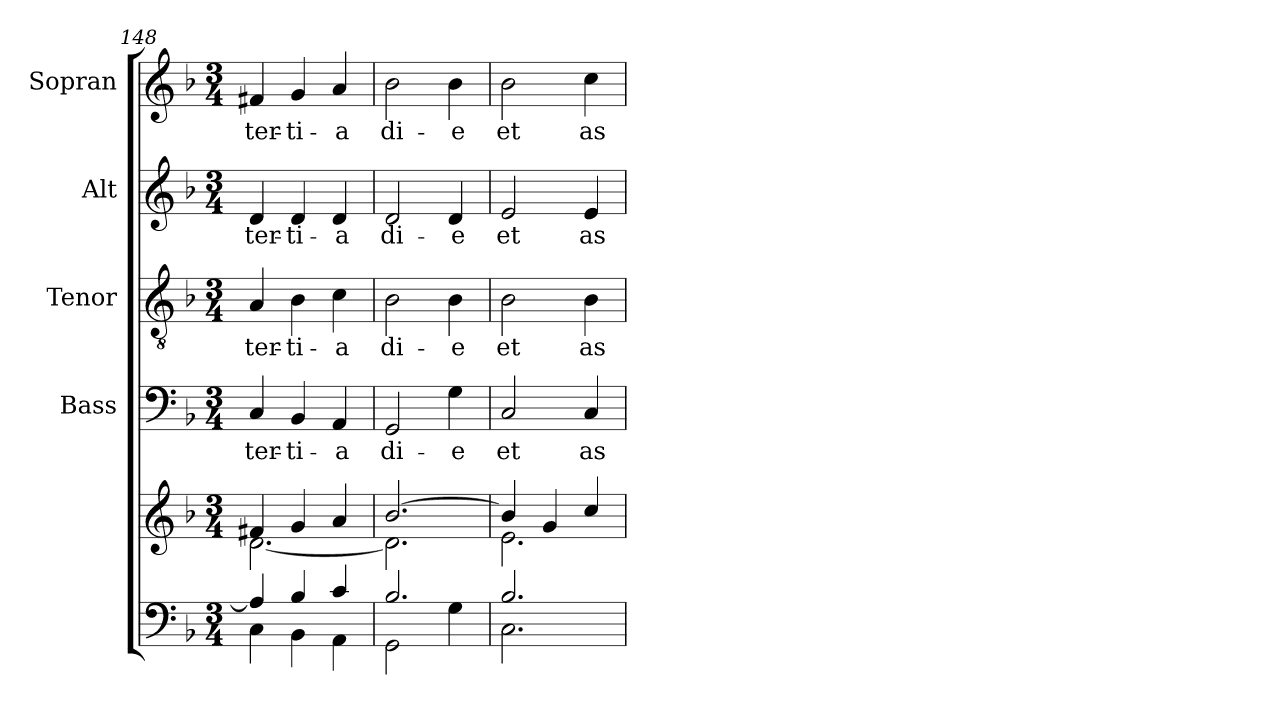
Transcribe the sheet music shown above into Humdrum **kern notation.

**kern	**kern	**kern	**text	**kern	**text	**kern	**text	**kern	**text
*part5	*part5	*part4	*part4	*part3	*part3	*part2	*part2	*part1	*part1
*staff6	*staff5	*staff4	*staff4	*staff3	*staff3	*staff2	*staff2	*staff1	*staff1
*	*	*I"Bass	*	*I"Tenor	*	*I"Alt	*	*I"Sopran	*
*	*	*I'B.	*	*I'T.	*	*I'A.	*	*I'S.	*
*clefF4	*clefG2	*clefF4	*	*clefGv2	*	*clefG2	*	*clefG2	*
*k[b-]	*k[b-]	*k[b-]	*	*k[b-]	*	*k[b-]	*	*k[b-]	*
*F:	*F:	*F:	*	*F:	*	*F:	*	*F:	*
*M3/4	*M3/4	*M3/4	*	*M3/4	*	*M3/4	*	*M3/4	*
=148	=148	=148	=148	=148	=148	=148	=148	=148	=148
*^	*^	*	*	*	*	*	*	*	*
!	!	!	!	!	!LO:LY:b	!	!LO:LY:b	!	!LO:LY:b	!	!LO:LY:b
4A/]	4C\	4f#X/	[<2.d\	4C/	ter-	4A/	ter-	4d/	ter-	4f#X/	ter-
!	!	!	!	!	!LO:LY:b	!	!LO:LY:b	!	!LO:LY:b	!	!LO:LY:b
4B-/	4BB-\	4g/	.	4BB-/	-ti-	4B-\	-ti-	4d/	-ti-	4g/	-ti-
!	!	!	!	!	!LO:LY:b	!	!LO:LY:b	!	!LO:LY:b	!	!LO:LY:b
4c/	4AA\	4a/	.	4AA/	-a	4c\	-a	4d/	-a	4a/	-a
=149	=149	=149	=149	=149	=149	=149	=149	=149	=149	=149	=149
!	!	!	!	!	!LO:LY:b	!	!LO:LY:b	!	!LO:LY:b	!	!LO:LY:b
2.B-/	2GG\	[>2.b-/	2.d\]	2GG/	di-	2B-\	di-	2d/	di-	2b-\	di-
!	!	!	!	!	!LO:LY:b	!	!LO:LY:b	!	!LO:LY:b	!	!LO:LY:b
.	4G\	.	.	4G\	-e	4B-\	-e	4d/	-e	4b-\	-e
=150	=150	=150	=150	=150	=150	=150	=150	=150	=150	=150	=150
!	!	!	!	!	!LO:LY:b	!	!LO:LY:b	!	!LO:LY:b	!	!LO:LY:b
2.B-/	2.C\	4b-/]	2.e\	2C/	et	2B-\	et	2e/	et	2b-\	et
.	.	4g/	.	.	.	.	.	.	.	.	.
!	!	!	!	!	!LO:LY:b	!	!LO:LY:b	!	!LO:LY:b	!	!LO:LY:b
.	.	4cc/	.	4C/	as-	4B-\	as-	4e/	as-	4cc\	as-
*v	*v	*	*	*	*	*	*	*	*	*	*
*	*v	*v	*	*	*	*	*	*	*	*
=	=	=	=	=	=	=	=	=	=
*-	*-	*-	*-	*-	*-	*-	*-	*-	*-
